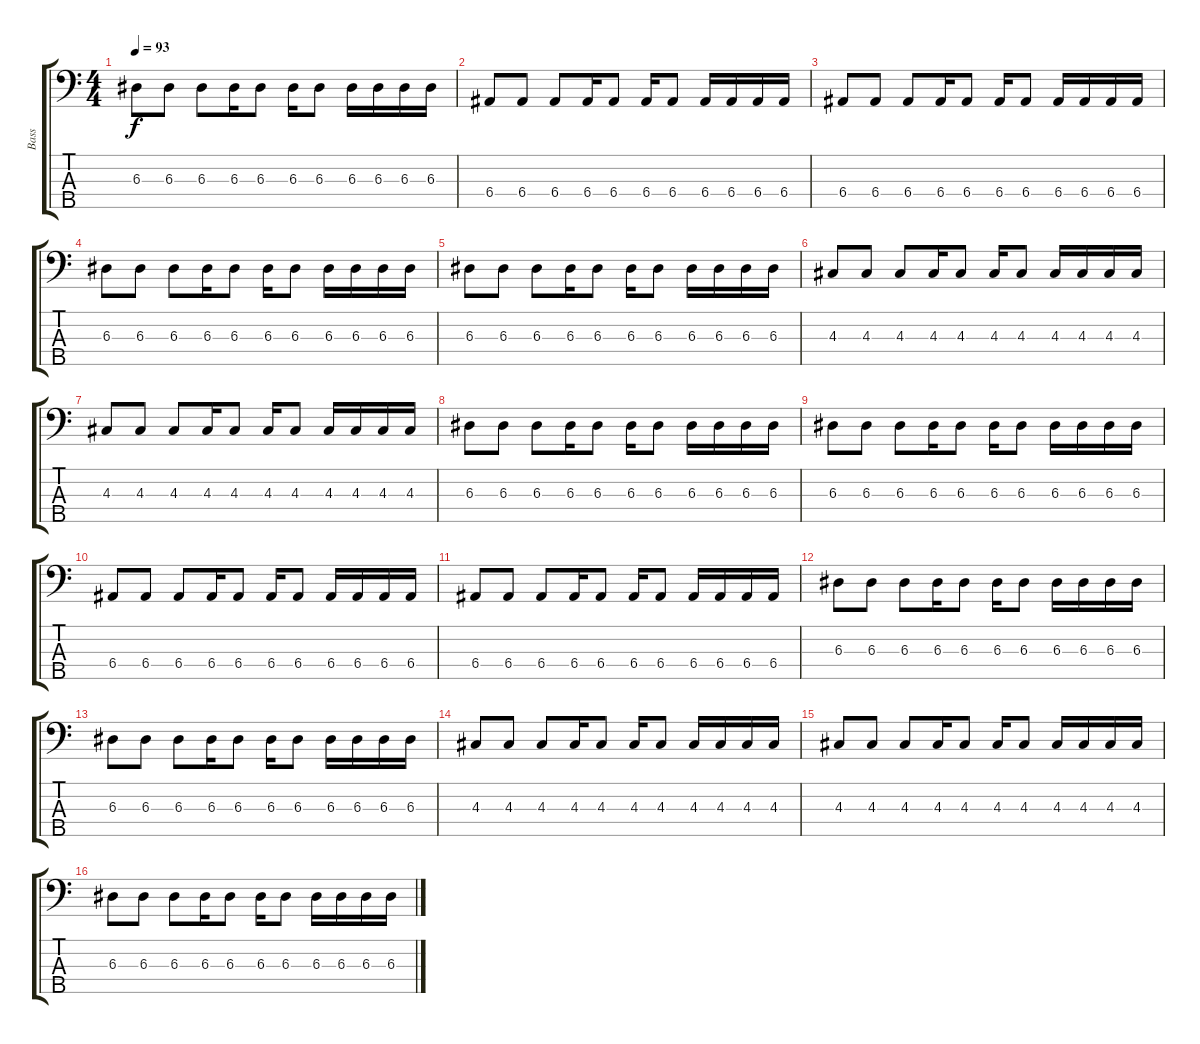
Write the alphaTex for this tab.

\track ("Bass" "Bass") {instrument electricbassfinger}
\staff {score tabs}
\tuning (G2 D2 A1 E1 B0) {hide}
\ts (4 4)
\tempo 93
\clef f4
\ks c
6.3.8{dy f} 6.3.8 6.3.8 6.3.16 6.3.8 6.3.16 6.3.8 6.3.16 6.3.16 6.3.16 6.3.16 |
6.4.8 6.4.8 6.4.8 6.4.16 6.4.8 6.4.16 6.4.8 6.4.16 6.4.16 6.4.16 6.4.16 |
6.4.8 6.4.8 6.4.8 6.4.16 6.4.8 6.4.16 6.4.8 6.4.16 6.4.16 6.4.16 6.4.16 |
6.3.8 6.3.8 6.3.8 6.3.16 6.3.8 6.3.16 6.3.8 6.3.16 6.3.16 6.3.16 6.3.16 |
6.3.8 6.3.8 6.3.8 6.3.16 6.3.8 6.3.16 6.3.8 6.3.16 6.3.16 6.3.16 6.3.16 |
4.3.8 4.3.8 4.3.8 4.3.16 4.3.8 4.3.16 4.3.8 4.3.16 4.3.16 4.3.16 4.3.16 |
4.3.8 4.3.8 4.3.8 4.3.16 4.3.8 4.3.16 4.3.8 4.3.16 4.3.16 4.3.16 4.3.16 |
6.3.8 6.3.8 6.3.8 6.3.16 6.3.8 6.3.16 6.3.8 6.3.16 6.3.16 6.3.16 6.3.16 |
6.3.8 6.3.8 6.3.8 6.3.16 6.3.8 6.3.16 6.3.8 6.3.16 6.3.16 6.3.16 6.3.16 |
6.4.8 6.4.8 6.4.8 6.4.16 6.4.8 6.4.16 6.4.8 6.4.16 6.4.16 6.4.16 6.4.16 |
6.4.8 6.4.8 6.4.8 6.4.16 6.4.8 6.4.16 6.4.8 6.4.16 6.4.16 6.4.16 6.4.16 |
6.3.8 6.3.8 6.3.8 6.3.16 6.3.8 6.3.16 6.3.8 6.3.16 6.3.16 6.3.16 6.3.16 |
6.3.8 6.3.8 6.3.8 6.3.16 6.3.8 6.3.16 6.3.8 6.3.16 6.3.16 6.3.16 6.3.16 |
4.3.8 4.3.8 4.3.8 4.3.16 4.3.8 4.3.16 4.3.8 4.3.16 4.3.16 4.3.16 4.3.16 |
4.3.8 4.3.8 4.3.8 4.3.16 4.3.8 4.3.16 4.3.8 4.3.16 4.3.16 4.3.16 4.3.16 |
6.3.8 6.3.8 6.3.8 6.3.16 6.3.8 6.3.16 6.3.8 6.3.16 6.3.16 6.3.16 6.3.16
